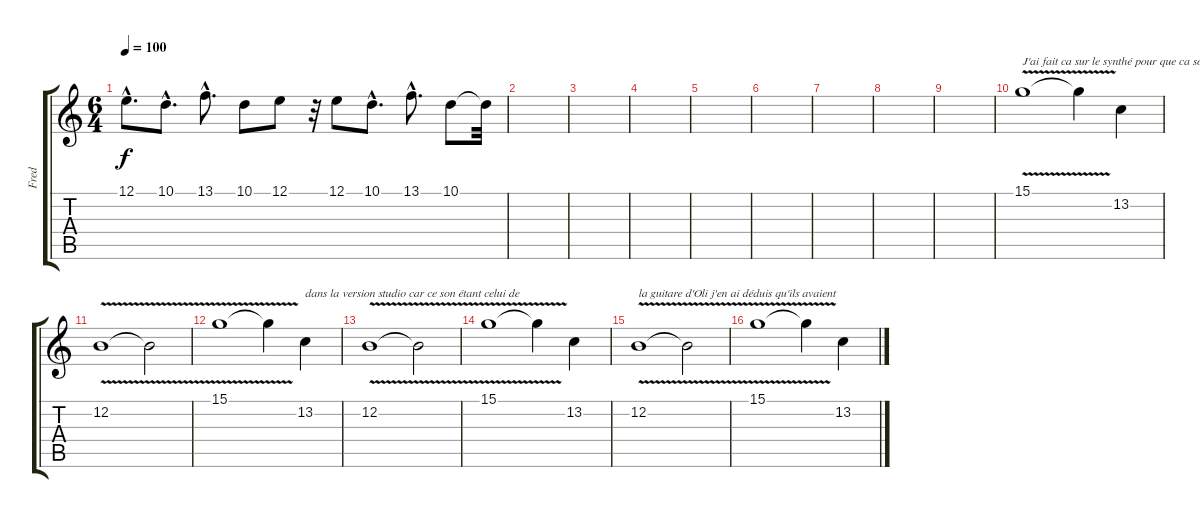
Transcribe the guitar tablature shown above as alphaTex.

\track ("Fred" "Fred") {instrument synthstrings2}
\staff {score tabs}
\tuning (E4 B3 G3 D3 A2 E2) {hide}
\ts (6 4)
\tempo 100
\clef g2
\ks c
12.1{hac}.8{d dy f} 10.1{hac}.8{d} 13.1{hac}.8{d} 10.1.8 12.1.8 r.32 12.1.8 10.1{hac}.8{d} 13.1{hac}.8{d} 10.1.8 10.1{t}.32 |
|
|
|
|
|
|
|
|
15.1{v}.1{txt "J'ai fait ca sur le synthé pour que ca sonne comme" volume 16 instrument overdrivenguitar} 15.1{t}.4 13.2.4 |
12.2{v}.1 12.2{t}.2 |
15.1{v}.1 15.1{t}.4 13.2.4{txt "dans la version studio car ce son étant celui de"} |
12.2{v}.1 12.2{t}.2 |
15.1{v}.1 15.1{t}.4 13.2.4 |
12.2{v}.1{txt "la guitare d'Oli j'en ai déduis qu'ils avaient "} 12.2{t}.2 |
15.1{v}.1 15.1{t}.4 13.2.4
